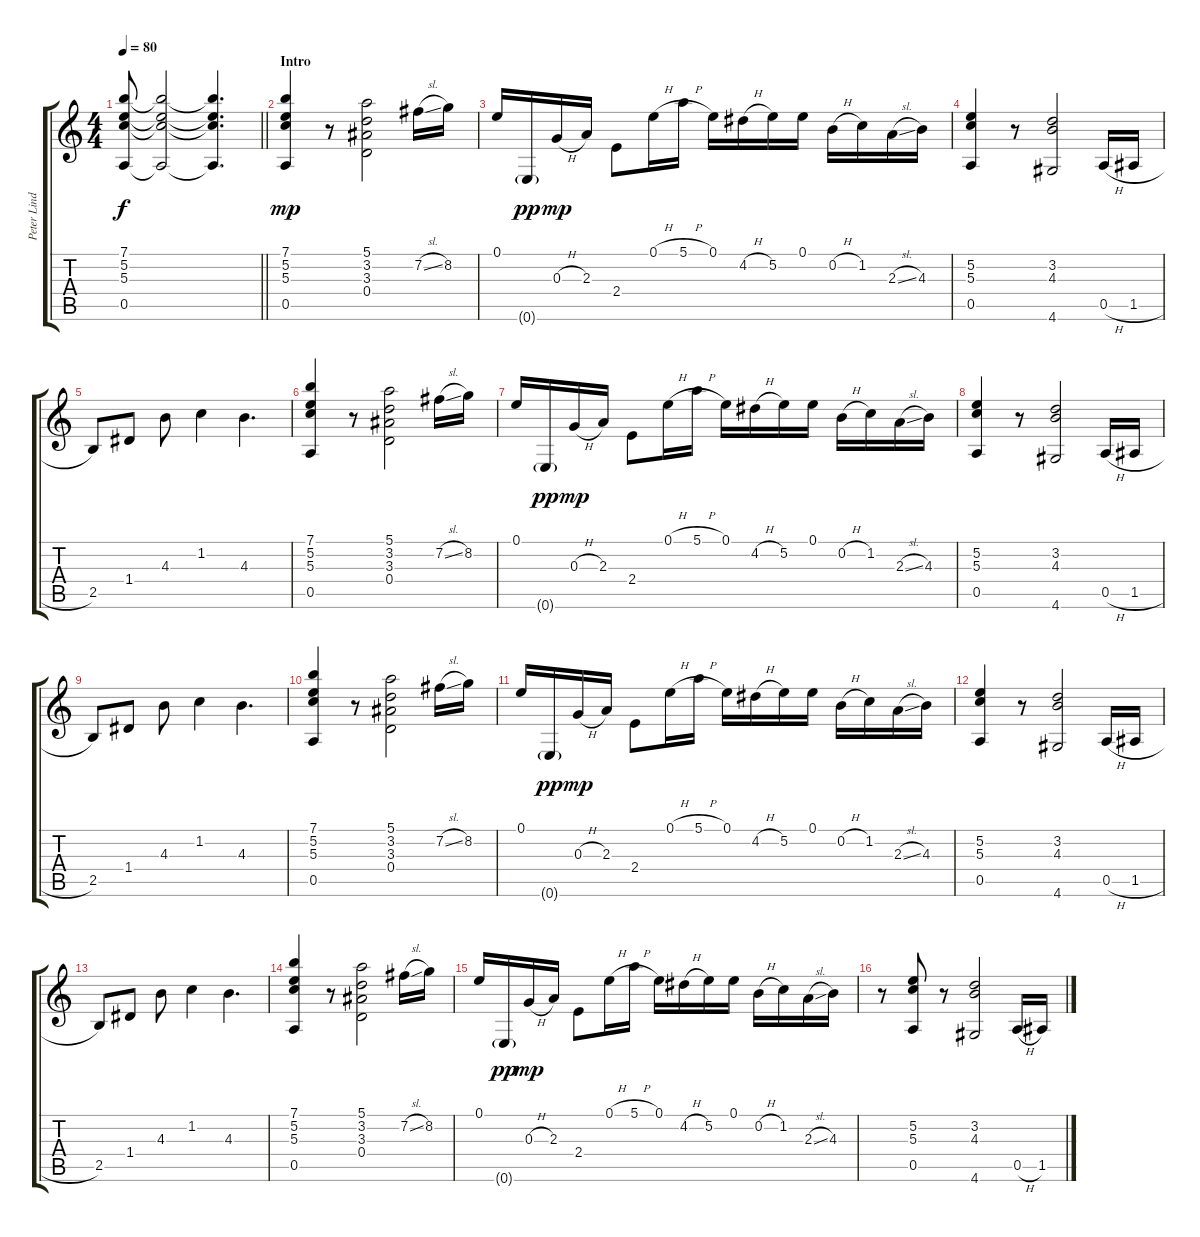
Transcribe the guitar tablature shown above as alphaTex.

\track ("Peter Lindgren" "Peter Lind") {instrument acousticguitarsteel}
\staff {score tabs}
\tuning (E4 B3 G3 D3 A2 E2) {hide}
\ts (4 4)
\tempo 80
\clef g2
\barLineRight lightlight
\ks c
(7.1 5.2 5.3 0.5).8{dy f volume 0 instrument acousticguitarsteel} (7.1{t} 5.2{t} 5.3{t} 0.5{t}).2{volume 11} (7.1{t} 5.2{t} 5.3{t} 0.5{t}).4{d} |
\section ("" "Intro")
(7.1 5.2 5.3 0.5).4{dy mp} r.8 (5.1 3.2 3.3 0.4).2 7.2{sl}.16 8.2.16 |
0.1.16 0.6{g}.16{dy pp} 0.3{h}.16{dy mp} 2.3.16 2.4.8 0.1{h}.16 5.1{h}.16 0.1.16 4.2{h}.16 5.2.16 0.1.16 0.2{h}.16 1.2.16 2.3{sl}.16 4.3.16 |
(5.2 5.3 0.5).4 r.8 (3.2 4.3 4.6).2 0.5{h}.16 1.5{h}.16 |
2.5.8 1.4.8 4.3.8 1.2.4 4.3.4{d} |
(7.1 5.2 5.3 0.5).4 r.8 (5.1 3.2 3.3 0.4).2 7.2{sl}.16 8.2.16 |
0.1.16 0.6{g}.16{dy pp} 0.3{h}.16{dy mp} 2.3.16 2.4.8 0.1{h}.16 5.1{h}.16 0.1.16 4.2{h}.16 5.2.16 0.1.16 0.2{h}.16 1.2.16 2.3{sl}.16 4.3.16 |
(5.2 5.3 0.5).4 r.8 (3.2 4.3 4.6).2 0.5{h}.16 1.5{h}.16 |
2.5.8 1.4.8 4.3.8 1.2.4 4.3.4{d} |
(7.1 5.2 5.3 0.5).4 r.8 (5.1 3.2 3.3 0.4).2 7.2{sl}.16 8.2.16 |
0.1.16 0.6{g}.16{dy pp} 0.3{h}.16{dy mp} 2.3.16 2.4.8 0.1{h}.16 5.1{h}.16 0.1.16 4.2{h}.16 5.2.16 0.1.16 0.2{h}.16 1.2.16 2.3{sl}.16 4.3.16 |
(5.2 5.3 0.5).4 r.8 (3.2 4.3 4.6).2 0.5{h}.16 1.5{h}.16 |
2.5.8 1.4.8 4.3.8 1.2.4 4.3.4{d} |
(7.1 5.2 5.3 0.5).4 r.8 (5.1 3.2 3.3 0.4).2 7.2{sl}.16 8.2.16 |
0.1.16 0.6{g}.16{dy pp} 0.3{h}.16{dy mp} 2.3.16 2.4.8 0.1{h}.16 5.1{h}.16 0.1.16 4.2{h}.16 5.2.16 0.1.16 0.2{h}.16 1.2.16 2.3{sl}.16 4.3.16 |
r.8 (5.2 5.3 0.5).8 r.8 (3.2 4.3 4.6).2 0.5{h}.16 1.5{h}.16
